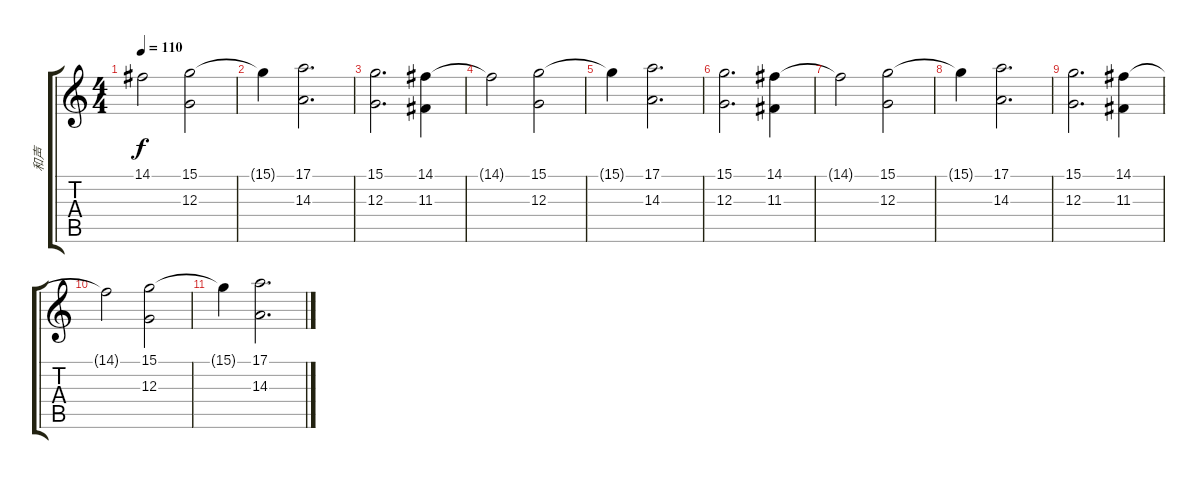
\track ("和声" "和声") {instrument stringensemble2}
\staff {score tabs}
\tuning (E4 B3 G3 D3 A2 E2) {hide}
\ts (4 4)
\tempo 110
\clef g2
\ks c
14.1{t}.2{dy f} (15.1 12.3).2 |
15.1{t}.4 (17.1 14.3).2{d} |
(15.1 12.3).2{d} (14.1 11.3).4 |
14.1{t}.2 (15.1 12.3).2 |
15.1{t}.4 (17.1 14.3).2{d} |
(15.1 12.3).2{d} (14.1 11.3).4 |
14.1{t}.2 (15.1 12.3).2 |
15.1{t}.4 (17.1 14.3).2{d} |
(15.1 12.3).2{d} (14.1 11.3).4 |
14.1{t}.2 (15.1 12.3).2 |
15.1{t}.4 (17.1 14.3).2{d}
